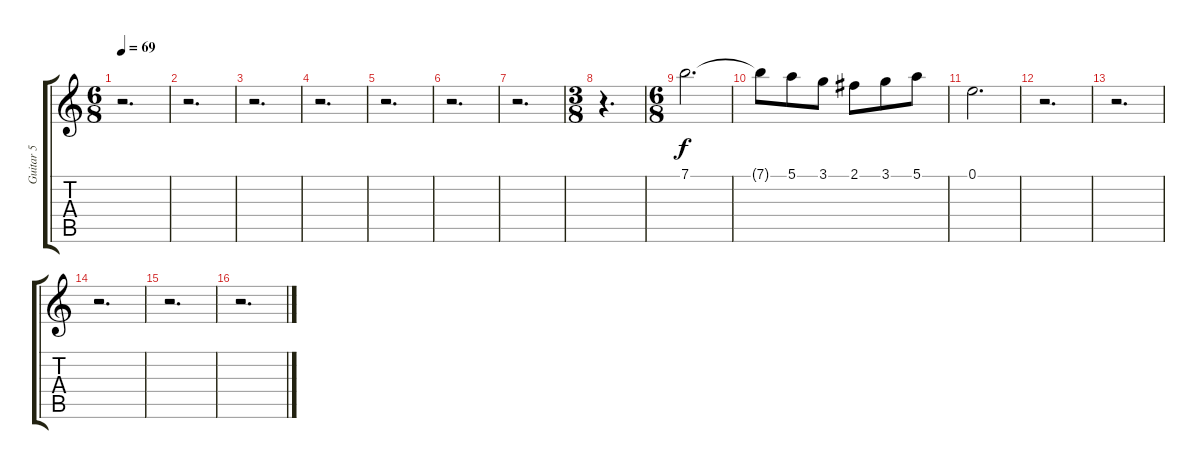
\track ("Guitar 5" "Guitar 5") {instrument acousticguitarsteel}
\staff {score tabs}
\tuning (E4 B3 G3 D3 A2 E2) {hide}
\ts (6 8)
\tempo 69
\clef g2
\ks c
r.2{d dy f} |
r.2{d} |
r.2{d} |
r.2{d} |
r.2{d} |
r.2{d} |
r.2{d} |
\ts (3 8)
r.4{d} |
\ts (6 8)
7.1.2{d} |
7.1{t}.8 5.1.8 3.1.8 2.1.8 3.1.8 5.1.8 |
0.1.2{d} |
r.2{d} |
r.2{d} |
r.2{d} |
r.2{d} |
r.2{d}
